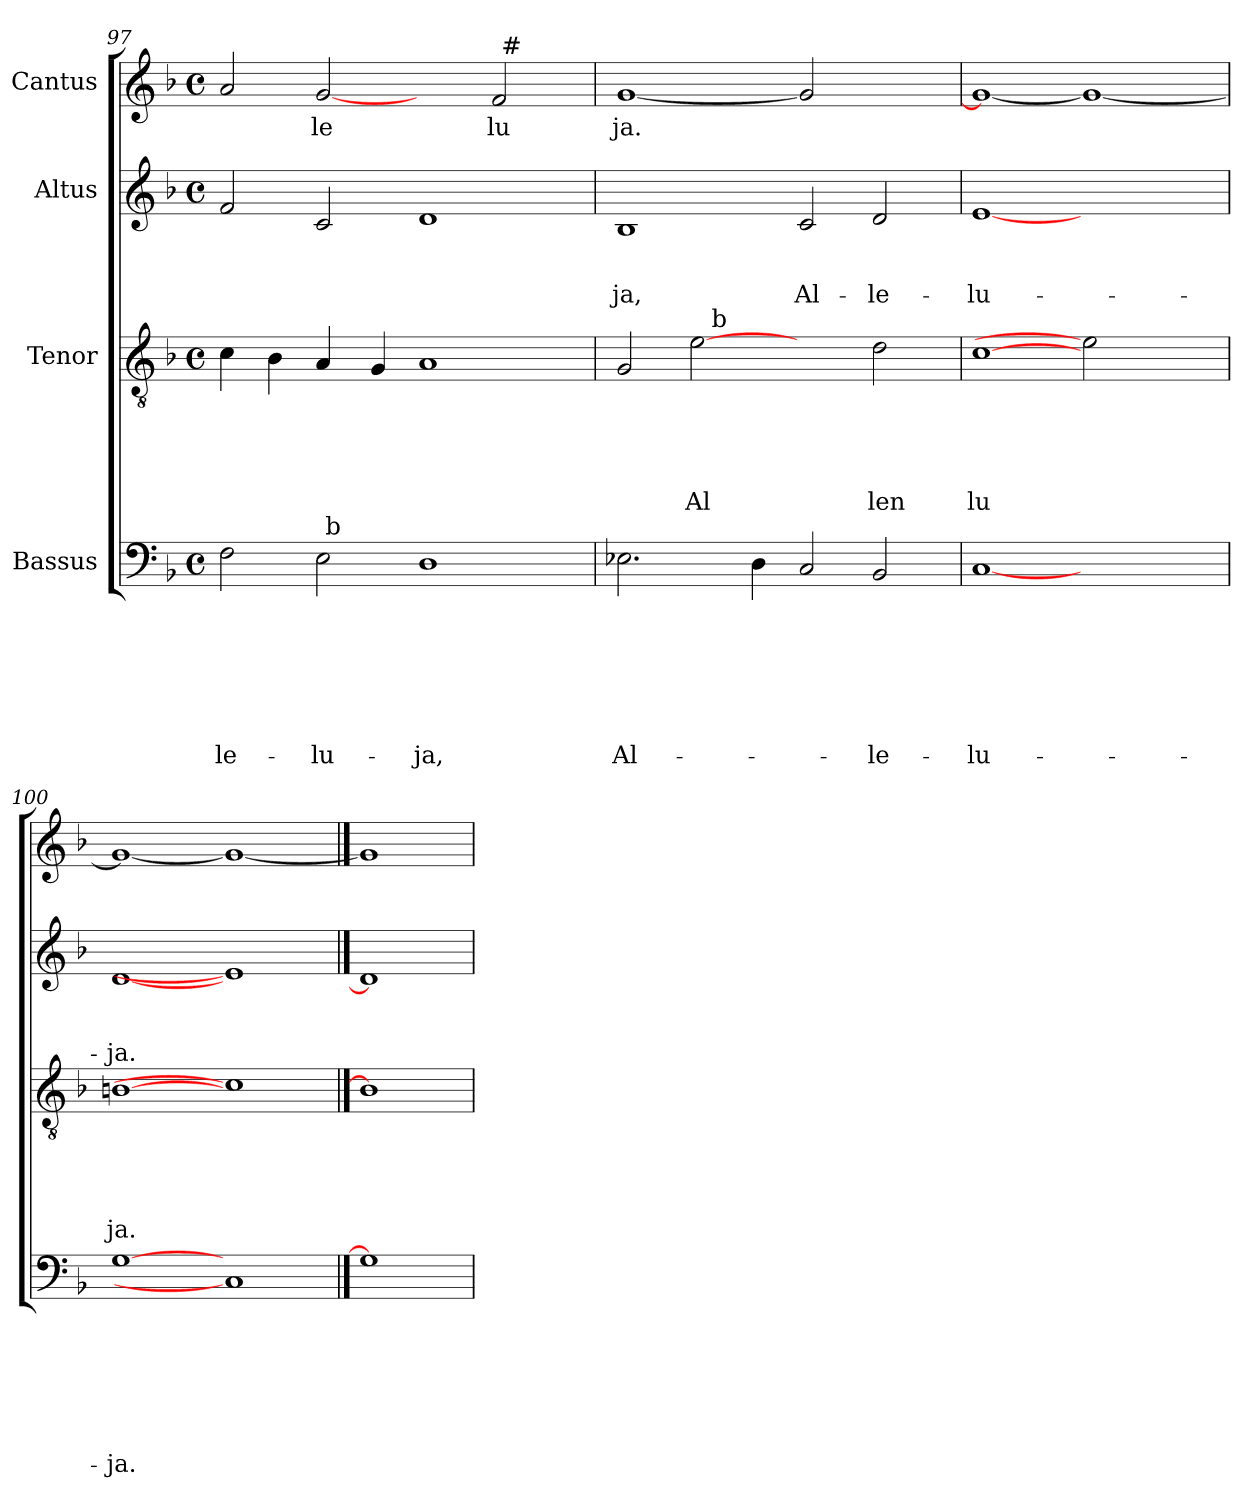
**kern	**text	**text	**text	**text	**text	**text	**text	**kern	**text	**text	**text	**text	**text	**kern	**text	**text	**text	**kern	**text
*part4	*part4	*part4	*part4	*part4	*part4	*part4	*part4	*part3	*part3	*part3	*part3	*part3	*part3	*part2	*part2	*part2	*part2	*part1	*part1
*staff4	*staff4	*staff4	*staff4	*staff4	*staff4	*staff4	*staff4	*staff3	*staff3	*staff3	*staff3	*staff3	*staff3	*staff2	*staff2	*staff2	*staff2	*staff1	*staff1
*I"Bassus	*	*	*	*	*	*	*	*I"Tenor	*	*	*	*	*	*I"Altus	*	*	*	*I"Cantus	*
*clefF4	*	*	*	*	*	*	*	*clefGv2	*	*	*	*	*	*clefG2	*	*	*	*clefG2	*
*k[b-]	*	*	*	*	*	*	*	*k[b-]	*	*	*	*	*	*k[b-]	*	*	*	*k[b-]	*
*F:	*	*	*	*	*	*	*	*F:	*	*	*	*	*	*F:	*	*	*	*F:	*
*M4/4	*	*	*	*	*	*	*	*M4/4	*	*	*	*	*	*M4/4	*	*	*	*M4/4	*
*met(c)	*	*	*	*	*	*	*	*met(c)	*	*	*	*	*	*met(c)	*	*	*	*met(c)	*
=97	=97	=97	=97	=97	=97	=97	=97	=97	=97	=97	=97	=97	=97	=97	=97	=97	=97	=97	=97
!	!	!	!	!	!	!	!LO:LY:b	!	!	!	!	!	!	!	!	!	!	!	!
*^	*	*	*	*	*	*	*	*	*	*	*	*	*	*	*	*	*	*^	*
2F\	2ryy	.	.	.	.	.	.	-le-	4c\	.	.	.	.	.	2f/	.	.	.	2a/	1ryy	.
.	.	.	.	.	.	.	.	.	4B-\	.	.	.	.	.	.	.	.	.	.	.	.
!	!	!	!	!	!	!	!	!LO:LY:b	!	!	!	!	!	!	!	!	!	!	!	!	!LO:LY:b
2E\	64ryy	.	.	.	.	.	.	-lu-	4A/	.	.	.	.	.	2c/	.	.	.	[2g	.	le
!	!LO:TX:a:t=b	!	!	!	!	!	!	!	!	!	!	!	!	!	!	!	!	!	!	!	!
.	1ryy	.	.	.	.	.	.	.	.	.	.	.	.	.	.	.	.	.	.	.	.
.	.	.	.	.	.	.	.	.	4G/	.	.	.	.	.	.	.	.	.	.	.	.
!	!	!	!	!	!	!	!	!LO:LY:b	!	!	!	!	!	!	!	!	!	!	!	!	!
1D	.	.	.	.	.	.	.	-ja,	1A	.	.	.	.	.	1d	.	.	.	2ryy	2ryy	.
!	!	!	!	!	!	!	!	!	!	!	!	!	!	!	!	!	!	!	!	!	!LO:LY:b
.	.	.	.	.	.	.	.	.	.	.	.	.	.	.	.	.	.	.	2f/	64ryy	lu
!	!	!	!	!	!	!	!	!	!	!	!	!	!	!	!	!	!	!	!	!LO:TX:a:t=#	!
.	4ryy	.	.	.	.	.	.	.	.	.	.	.	.	.	.	.	.	.	.	4ryy	.
.	8...ryy	.	.	.	.	.	.	.	.	.	.	.	.	.	.	.	.	.	.	8...ryy	.
=98	=98	=98	=98	=98	=98	=98	=98	=98	=98	=98	=98	=98	=98	=98	=98	=98	=98	=98	=98	=98	=98
!	!	!	!	!	!	!	!	!LO:LY:b	!	!	!	!	!	!	!	!	!	!LO:LY:b	!	!	!LO:LY:b
*v	*v	*	*	*	*	*	*	*	*^	*	*	*	*	*	*	*	*	*	*v	*v	*
2.E-X\	.	.	.	.	.	.	Al-	2G/	2ryy	.	.	.	.	.	1B-	.	.	-ja,	[<1g	ja.
!	!	!	!	!	!	!	!	!	!	!	!	!	!	!LO:LY:b	!	!	!	!	!	!
.	.	.	.	.	.	.	.	[2e	16ryy	.	.	.	.	Al	.	.	.	.	.	.
!	!	!	!	!	!	!	!	!	!LO:TX:a:t=b	!	!	!	!	!	!	!	!	!	!	!
.	.	.	.	.	.	.	.	.	1ryy	.	.	.	.	.	.	.	.	.	.	.
4D\	.	.	.	.	.	.	.	.	.	.	.	.	.	.	.	.	.	.	.	.
!	!	!	!	!	!	!	!	!	!	!	!	!	!	!	!	!	!	!LO:LY:b	!	!
2C/	.	.	.	.	.	.	.	2ryy	.	.	.	.	.	.	2c/	.	.	Al-	2g]	.
!	!	!	!	!	!	!	!LO:LY:b	!	!	!	!	!	!	!LO:LY:b:rj	!	!	!	!LO:LY:b	!	!
2BB-/	.	.	.	.	.	.	-le-	2d\	.	.	.	.	.	len	2d/	.	.	-le-	2ryy	.
.	.	.	.	.	.	.	.	.	4..ryy	.	.	.	.	.	.	.	.	.	.	.
=99	=99	=99	=99	=99	=99	=99	=99	=99	=99	=99	=99	=99	=99	=99	=99	=99	=99	=99	=99	=99
!	!	!	!	!	!	!	!LO:LY:b	!	!	!	!	!	!	!LO:LY:b	!	!	!	!LO:LY:b	!	!
*	*	*	*	*	*	*	*	*v	*v	*	*	*	*	*	*	*	*	*	*	*
[1C	.	.	.	.	.	.	-lu-	[1c	.	.	.	.	lu	[1e	.	.	-lu-	1g_	.
1ryy	.	.	.	.	.	.	.	2e]	.	.	.	.	.	1ryy	.	.	.	1g_	.
.	.	.	.	.	.	.	.	2ryy	.	.	.	.	.	.	.	.	.	.	.
=100	=100	=100	=100	=100	=100	=100	=100	=100	=100	=100	=100	=100	=100	=100	=100	=100	=100	=100	=100
!	!	!	!	!	!	!	!LO:LY:b	!	!	!	!	!	!LO:LY:b	!	!	!	!LO:LY:b	!	!
[1G	.	.	.	.	.	.	-ja.	[1Bn	.	.	.	.	ja.	[1d	.	.	-ja.	1g_	.
1C]	.	.	.	.	.	.	.	1c]	.	.	.	.	.	1e]	.	.	.	1g_	.
==101	==101	==101	==101	==101	==101	==101	==101	==101	==101	==101	==101	==101	==101	==101	==101	==101	==101	==101	==101
1G]	.	.	.	.	.	.	.	1B]	.	.	.	.	.	1d]	.	.	.	1g]	.
=	=	=	=	=	=	=	=	=	=	=	=	=	=	=	=	=	=	=	=
*-	*-	*-	*-	*-	*-	*-	*-	*-	*-	*-	*-	*-	*-	*-	*-	*-	*-	*-	*-
